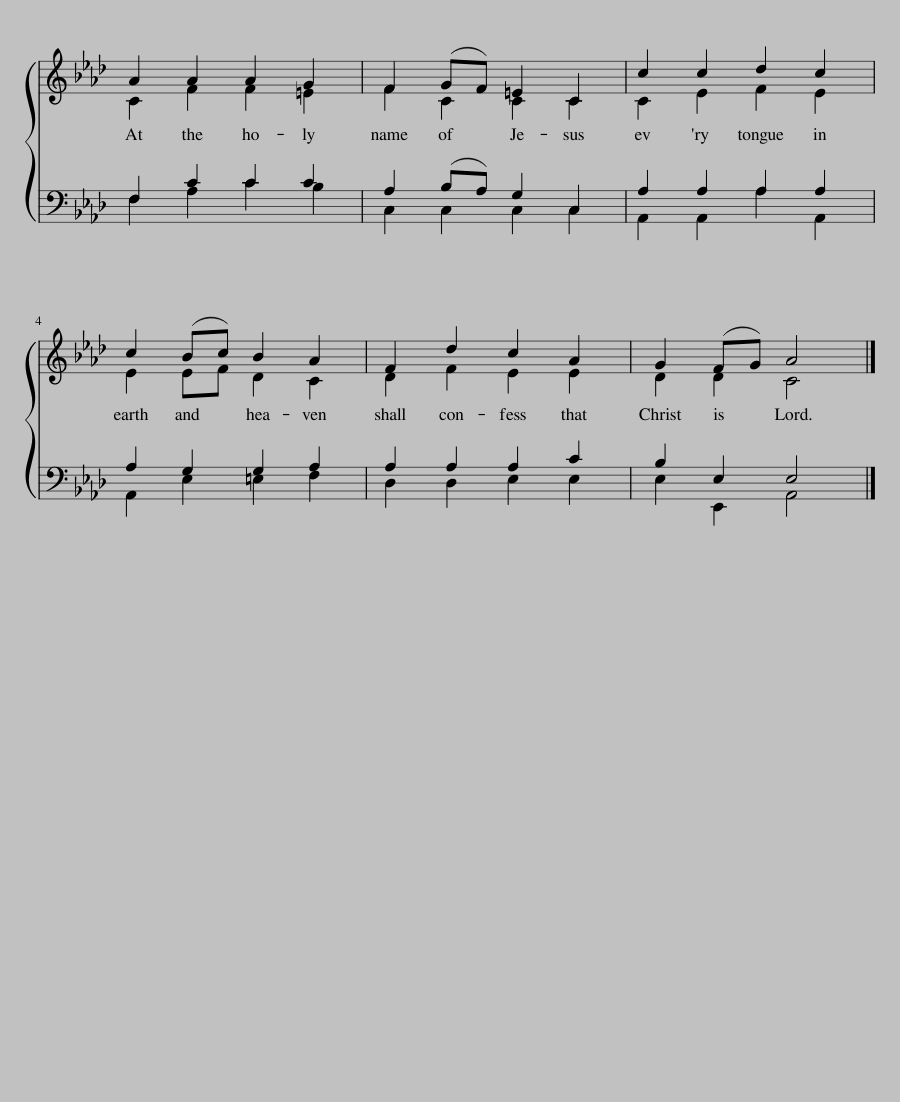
X:1
%%score { ( 1 2 ) | ( 3 4 ) }
L:1/8
M:none
I:linebreak $
K:Ab
V:1 treble
V:2 treble
V:3 bass
V:4 bass
V:1
 A2 A2 A2 G2 | F2 (GF) =E2 C2 | c2 c2 d2 c2 |$ c2 (Bc) B2 A2 | F2 d2 c2 A2 | %5
 G2 (FG) A4 |] %6
V:2
 C2 F2 F2 =E2 | F2 C2 C2 C2 | C2 E2 F2 E2 |$ E2 EF D2 C2 | D2 F2 E2 E2 | %5
 D2 D2 C4 |] %6
V:3
 F,2 C2 C2 C2 | A,2 (B,A,) G,2 C,2 | A,2 A,2 A,2 A,2 |$ A,2 G,2 G,2 A,2 | A,2 A,2 A,2 C2 | %5
 B,2 E,2 E,4 |] %6
V:4
 F,2 A,2 C2 B,2 | C,2 C,2 C,2 C,2 | A,,2 A,,2 A,2 A,,2 |$ A,,2 E,2 =E,2 F,2 | D,2 D,2 E,2 E,2 | %5
 E,2 E,,2 A,,4 |] %6
